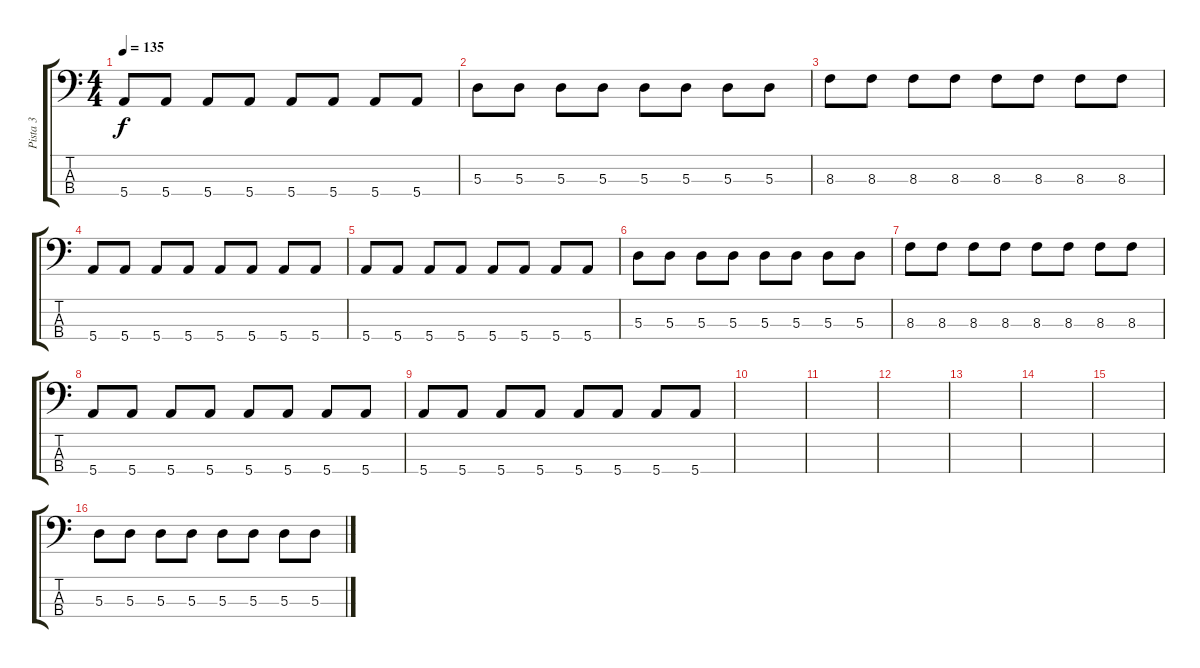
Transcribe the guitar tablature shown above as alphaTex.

\track ("Pista 3" "Pista 3") {instrument electricbasspick}
\staff {score tabs}
\tuning (G2 D2 A1 E1) {hide}
\ts (4 4)
\tempo 135
\clef f4
\ks c
5.4.8{dy f} 5.4.8 5.4.8 5.4.8 5.4.8 5.4.8 5.4.8 5.4.8 |
5.3.8 5.3.8 5.3.8 5.3.8 5.3.8 5.3.8 5.3.8 5.3.8 |
8.3.8 8.3.8 8.3.8 8.3.8 8.3.8 8.3.8 8.3.8 8.3.8 |
5.4.8 5.4.8 5.4.8 5.4.8 5.4.8 5.4.8 5.4.8 5.4.8 |
5.4.8 5.4.8 5.4.8 5.4.8 5.4.8 5.4.8 5.4.8 5.4.8 |
5.3.8 5.3.8 5.3.8 5.3.8 5.3.8 5.3.8 5.3.8 5.3.8 |
8.3.8 8.3.8 8.3.8 8.3.8 8.3.8 8.3.8 8.3.8 8.3.8 |
5.4.8 5.4.8 5.4.8 5.4.8 5.4.8 5.4.8 5.4.8 5.4.8 |
5.4.8 5.4.8 5.4.8 5.4.8 5.4.8 5.4.8 5.4.8 5.4.8 |
|
|
|
|
|
|
5.3.8 5.3.8 5.3.8 5.3.8 5.3.8 5.3.8 5.3.8 5.3.8
